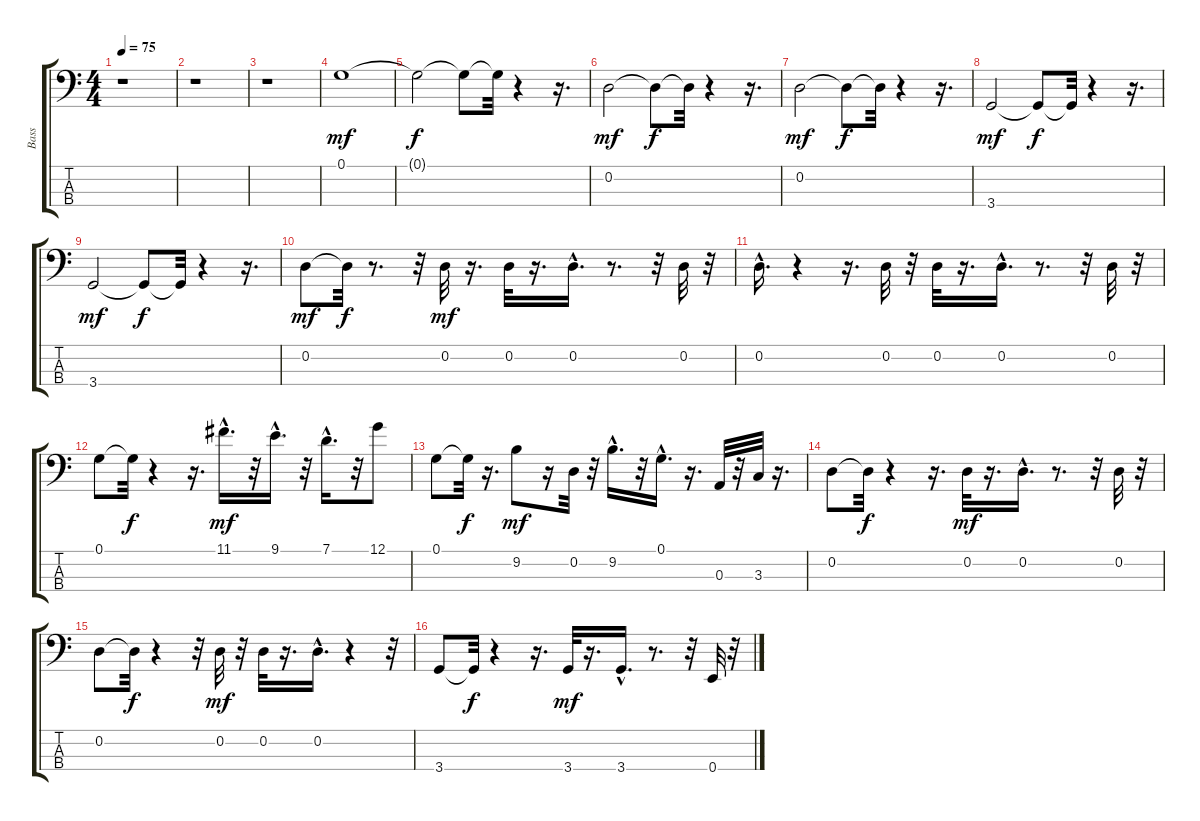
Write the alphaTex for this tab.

\track ("Bass" "Bass") {instrument electricbassfinger}
\staff {score tabs}
\tuning (G2 D2 A1 E1) {hide}
\ts (4 4)
\tempo 75
\clef f4
\ks c
r.1{dy mf instrument electricbassfinger} |
r.1 |
r.1 |
0.1.1 |
0.1{t}.2{dy f} 0.1{t}.8 0.1{t}.32 r.4 r.16{d} |
0.2.2{dy mf} 0.2{t}.8{dy f} 0.2{t}.32 r.4 r.16{d} |
0.2.2{dy mf} 0.2{t}.8{dy f} 0.2{t}.32 r.4 r.16{d} |
3.4.2{dy mf} 3.4{t}.8{dy f} 3.4{t}.32 r.4 r.16{d} |
3.4.2{dy mf} 3.4{t}.8{dy f} 3.4{t}.32 r.4 r.16{d} |
0.2.8{dy mf} 0.2{t}.32{dy f} r.8{d} r.32 0.2.32{dy mf} r.16{d} 0.2.32 r.16{d} 0.2{hac}.16{d} r.8{d} r.32 0.2.32 r.32 |
0.2{hac}.16{d} r.4 r.16{d} 0.2.32 r.32 0.2.32 r.16{d} 0.2{hac}.16{d} r.8{d} r.32 0.2.32 r.32 |
0.1.8 0.1{t}.32{dy f} r.4 r.16{d} 11.1{hac}.16{d dy mf} r.32 9.1{hac}.16{d} r.32 7.1{hac}.16{d} r.32 12.1.8 |
0.1.8 0.1{t}.32{dy f} r.16{d} 9.2.8{dy mf} r.16 0.2.32 r.32 9.2{hac}.16{d} r.32 0.1{hac}.16{d} r.16{d} 0.3.32 r.32 3.3.32 r.16{d} |
0.2.8 0.2{t}.32{dy f} r.4 r.16{d} 0.2.32{dy mf} r.16{d} 0.2{hac}.16{d} r.8{d} r.32 0.2.32 r.32 |
0.2.8 0.2{t}.32{dy f} r.4 r.32 0.2.32{dy mf} r.32 0.2.32 r.16{d} 0.2{hac}.16{d} r.4 r.32 |
3.4.8 3.4{t}.32{dy f} r.4 r.16{d} 3.4.32{dy mf} r.16{d} 3.4{hac}.16{d} r.8{d} r.32 0.4.32 r.32
